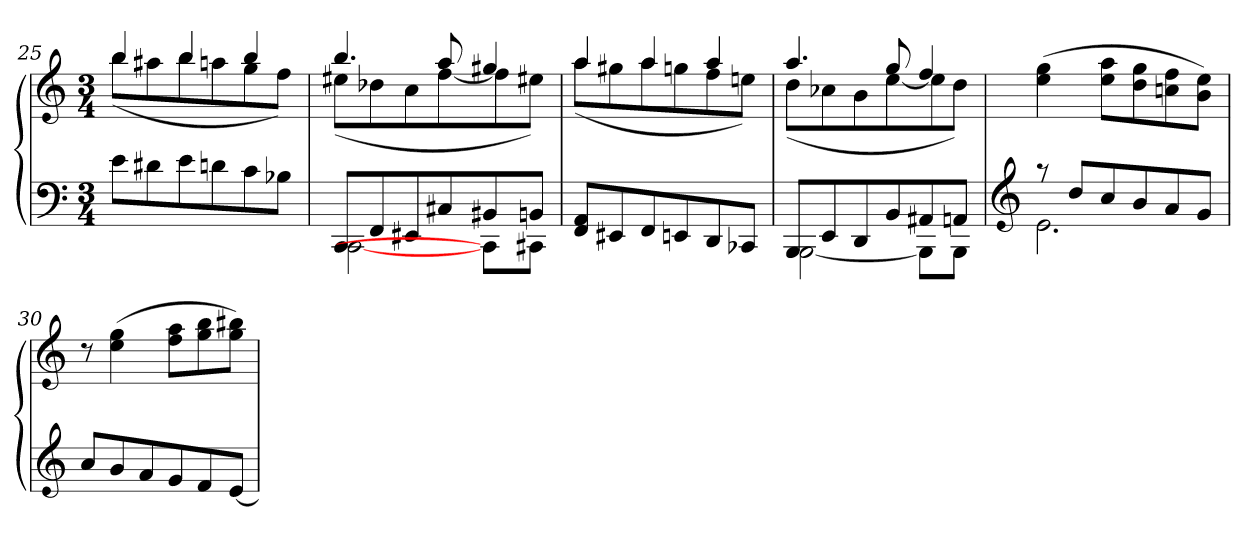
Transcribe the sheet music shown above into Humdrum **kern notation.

**kern	**kern
*part1	*part1
*staff2	*staff1
!!LO:PB:g=z
*clefF4	*clefG3
*M3/4	*M3/4
=25	=25
*	*^
8e\L	4gg/	(<8gg\L
8d#X\	.	8ff#X\
8e\	4gg/	8gg\
8dn\	.	8ffn\
8c\	4gg/	8ee\
8B-X\J	.	8dd\J)
=26	=26	=26
*^	*	*
8CC/L	[<2CC\	4.gg/	(<8cc#X\L
8FF/	.	.	8b-X\
8EE#X/	.	.	8a\
8C#/	.	8ff/	[<8dd\
8BB#X/	8CC#\L]	4ee#/	8dd\]
8BBn/J	8CC#\J	.	8cc#X\J)
*v	*v	*	*
=27	=27	=27
8FF/ 8AA/L	4ff/	(<8ff\L
8EE#X/	.	8ee#\
8FF/	4ff/	8ff\
8EEn/	.	8ee\
8DD/	4ff/	8dd\
8CC-X/J	.	8ccn\J)
=28	=28	=28
*^	*	*
8BBB/L	[<2BBB\	4.ff/	(<8b\L
8EE/	.	.	8a-X\
8DD/	.	.	8g\
8BB/	.	8ee/	[<8cc\
8AA#X/	8BBB\L]	4dd/	8cc\]
8AAn/J	8BBB\J	.	8b\J)
*	*	*v	*v
!!LO:LB:g=z
=29	=29	=29
*clefG3	*	*
8rff	2.c\	(>4cc\ 4ee\
8b/L	.	.
8a/	.	8cc\ 8ff\L
8g/	.	8b\ 8ee\
8f/	.	8an\ 8dd\
8e/J	.	8g\ 8cc\J)
*v	*v	*
=30	=30
8a/L	8rb
8g/	(>4cc\ 4ee\
8f/	.
8e/	8dd\ 8ff\L
8d/	8ee\ 8gg\
[>8c/J	8ee\ 8gg#X\J)
=	=
*-	*-
